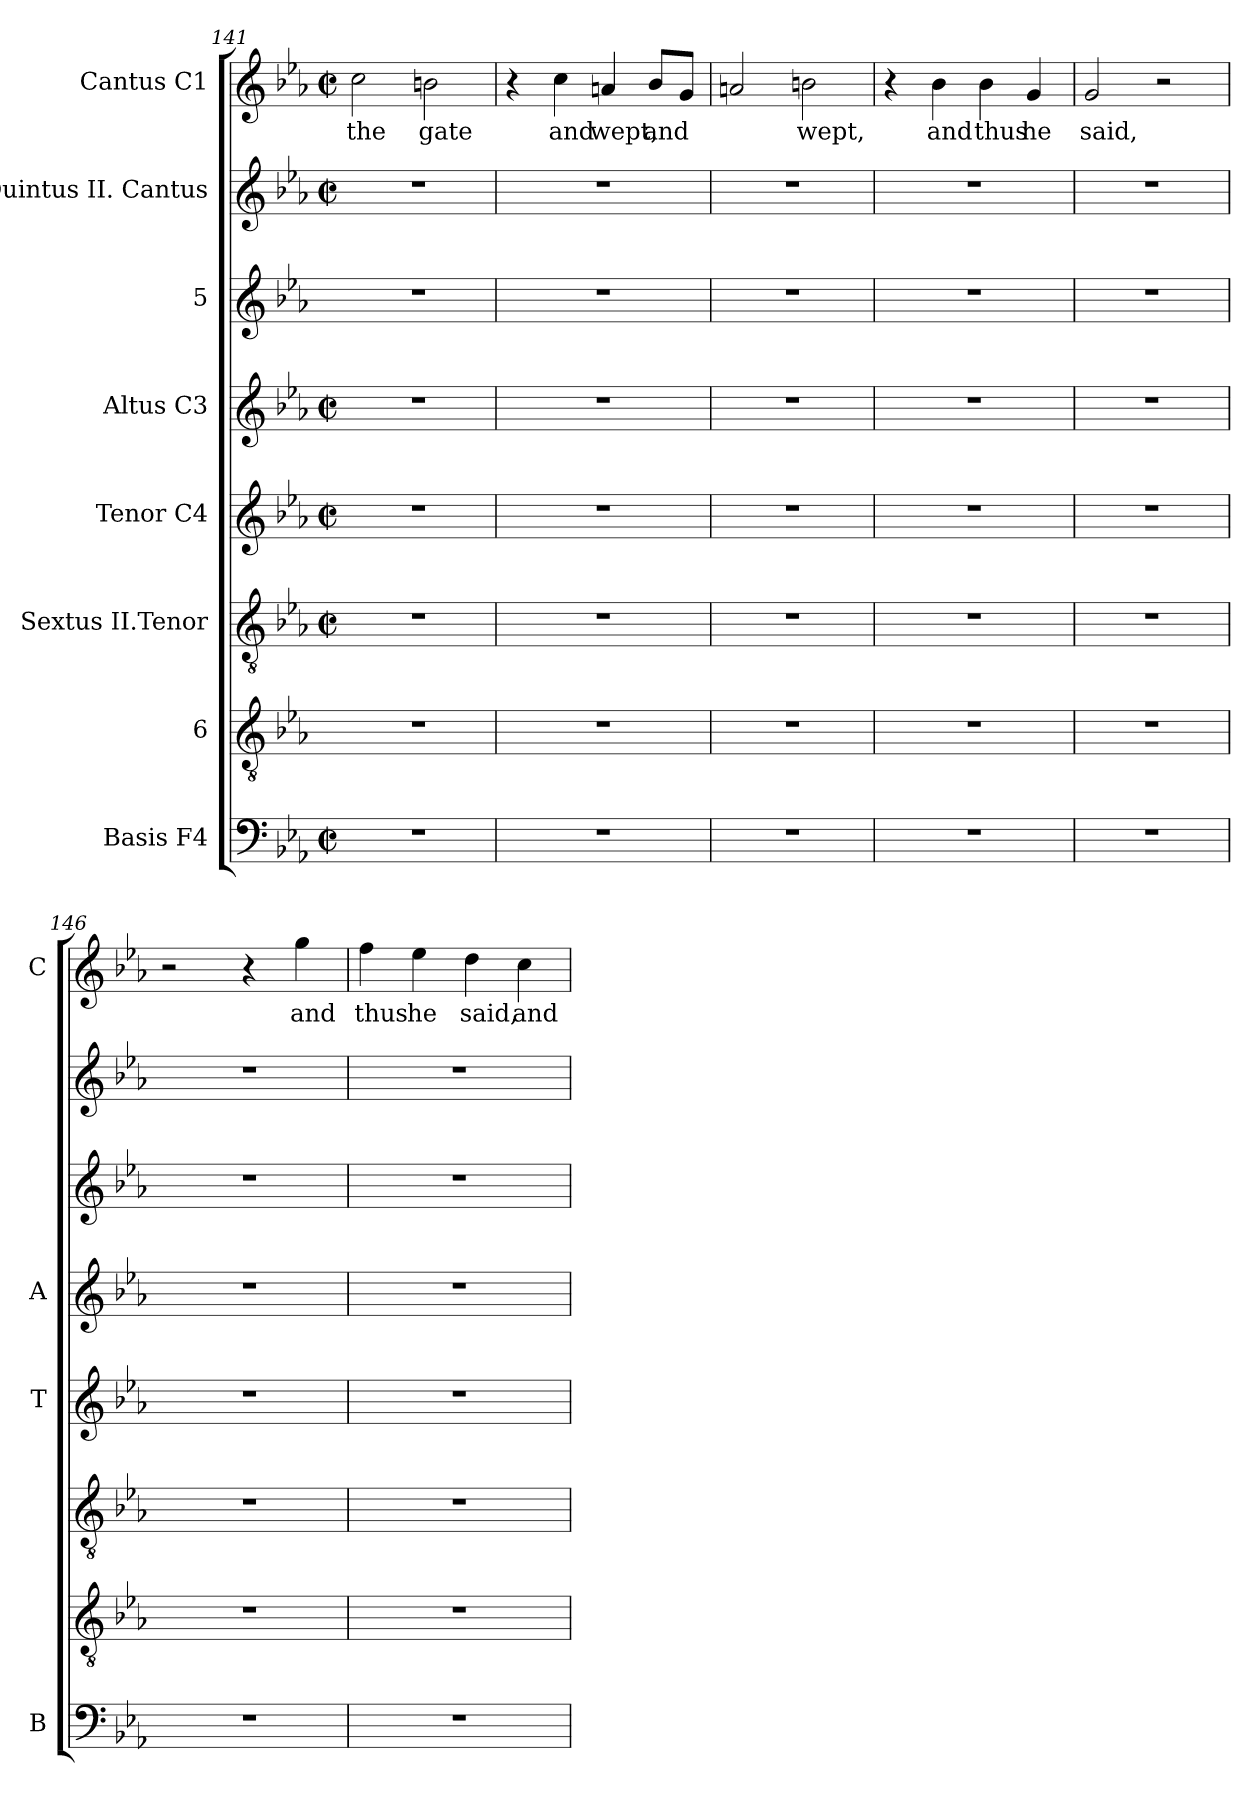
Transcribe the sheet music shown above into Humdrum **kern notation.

**kern	**kern	**kern	**kern	**kern	**kern	**kern	**kern	**text
*part8	*part7	*part6	*part5	*part4	*part3	*part2	*part1	*part1
*staff8	*staff7	*staff6	*staff5	*staff4	*staff3	*staff2	*staff1	*staff1
*I"Basis F4	*I"6	*I"Sextus II.Tenor	*I"Tenor C4	*I"Altus C3	*I"5	*I"Quintus II. Cantus	*I"Cantus C1	*
*I'B	*	*	*I'T	*I'A	*	*	*I'C	*
*clefF4	*clefGv2	*clefGv2	*clefG2	*clefG2	*clefG2	*clefG2	*clefG2	*
*k[b-e-a-]	*k[b-e-a-]	*k[b-e-a-]	*k[b-e-a-]	*k[b-e-a-]	*k[b-e-a-]	*k[b-e-a-]	*k[b-e-a-]	*
*E-:	*E-:	*E-:	*E-:	*E-:	*E-:	*E-:	*E-:	*
*M2/2	*	*M2/2	*M2/2	*M2/2	*	*M2/2	*M2/2	*
*met(c|)	*	*met(c|)	*met(c|)	*met(c|)	*	*met(c|)	*met(c|)	*
=141	=141	=141	=141	=141	=141	=141	=141	=141
!	!	!	!	!	!	!	!	!LO:LY:b
1r	1r	1r	1r	1r	1r	1r	2cc\	the
!	!	!	!	!	!	!	!	!LO:LY:b
.	.	.	.	.	.	.	2bn\	gate
=142	=142	=142	=142	=142	=142	=142	=142	=142
1r	1r	1r	1r	1r	1r	1r	4r	.
!	!	!	!	!	!	!	!	!LO:LY:b
.	.	.	.	.	.	.	4cc\	and
!	!	!	!	!	!	!	!	!LO:LY:b
.	.	.	.	.	.	.	4an/	wept,
!	!	!	!	!	!	!	!	!LO:LY:b
.	.	.	.	.	.	.	8b-/L	and
.	.	.	.	.	.	.	8g/J	.
!!LO:LB:g=z
=143	=143	=143	=143	=143	=143	=143	=143	=143
1r	1r	1r	1r	1r	1r	1r	2an/	.
!	!	!	!	!	!	!	!	!LO:LY:b
.	.	.	.	.	.	.	2bn\	wept,
=144	=144	=144	=144	=144	=144	=144	=144	=144
1r	1r	1r	1r	1r	1r	1r	4r	.
!	!	!	!	!	!	!	!	!LO:LY:b
.	.	.	.	.	.	.	4b-\	and
!	!	!	!	!	!	!	!	!LO:LY:b
.	.	.	.	.	.	.	4b-\	thus
!	!	!	!	!	!	!	!	!LO:LY:b
.	.	.	.	.	.	.	4g/	he
=145	=145	=145	=145	=145	=145	=145	=145	=145
!	!	!	!	!	!	!	!	!LO:LY:b
1r	1r	1r	1r	1r	1r	1r	2g/	said,
.	.	.	.	.	.	.	2r	.
=146	=146	=146	=146	=146	=146	=146	=146	=146
1r	1r	1r	1r	1r	1r	1r	2r	.
.	.	.	.	.	.	.	4r	.
!	!	!	!	!	!	!	!	!LO:LY:b
.	.	.	.	.	.	.	4gg\	and
=147	=147	=147	=147	=147	=147	=147	=147	=147
!	!	!	!	!	!	!	!	!LO:LY:b
1r	1r	1r	1r	1r	1r	1r	4ff\	thus
!	!	!	!	!	!	!	!	!LO:LY:b
.	.	.	.	.	.	.	4ee-\	he
!	!	!	!	!	!	!	!	!LO:LY:b
.	.	.	.	.	.	.	4dd\	said,
!	!	!	!	!	!	!	!	!LO:LY:b
.	.	.	.	.	.	.	4cc\	and
=	=	=	=	=	=	=	=	=
*-	*-	*-	*-	*-	*-	*-	*-	*-
